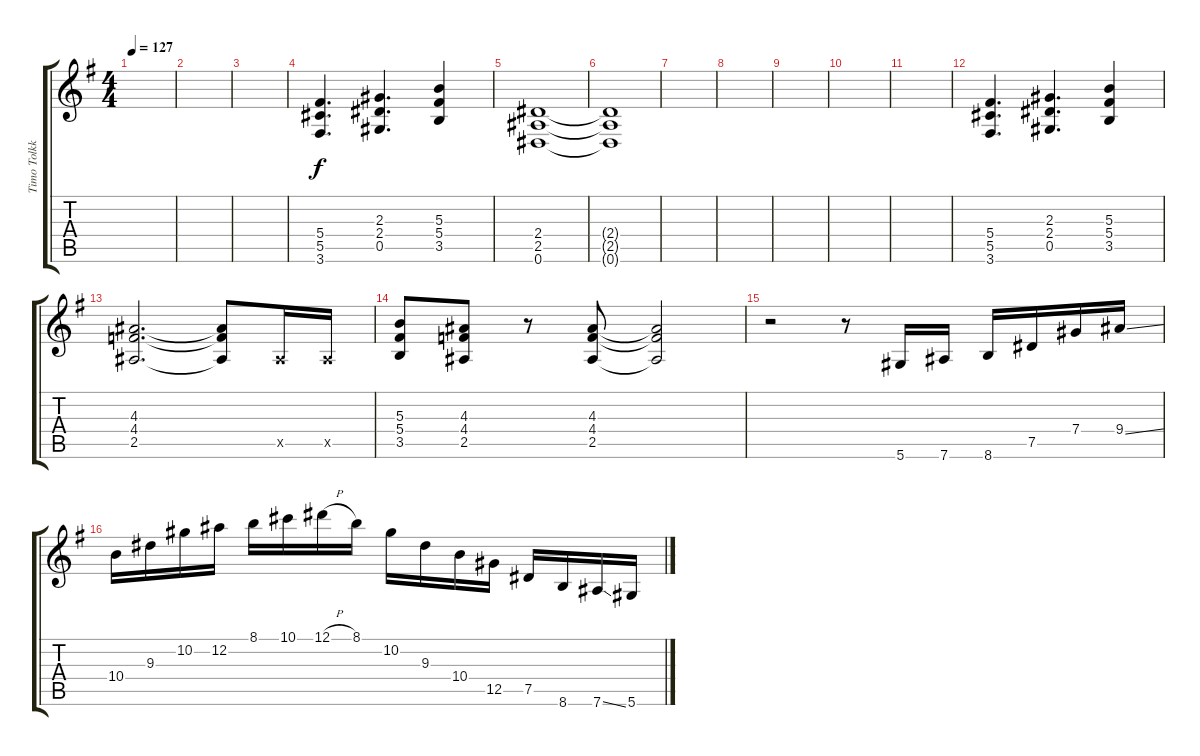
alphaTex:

\track ("Timo Tolkki II" "Timo Tolkk") {instrument distortionguitar}
\staff {score tabs}
\tuning (Eb4 Bb3 Gb3 Db3 Ab2 Eb2) {hide}
\ts (4 4)
\tempo 127
\clef g2
\ks g
|
|
|
(5.4 5.5 3.6).4{d volume 13} (2.3 2.4 0.5).4{d} (5.3 5.4 3.5).4 |
(2.4 2.5 0.6).1 |
(2.4{t} 2.5{t} 0.6{t}).1 |
|
|
|
|
|
(5.4 5.5 3.6).4{d volume 13} (2.3 2.4 0.5).4{d} (5.3 5.4 3.5).4 |
(4.3 4.4 2.5).2{d} (4.3{t} 4.4{t} 2.5{t}).8 2.5{x}.16 2.5{x}.16 |
(5.3 5.4 3.5).8 (4.3 4.4 2.5).8 r.8 (4.3 4.4 2.5).8 (4.3{t} 4.4{t} 2.5{t}).2 |
r.2 r.8 5.6.16{volume 16} 7.6.16 8.6.16 7.5.16 7.4.16 9.4{ss}.16 |
10.4.16 9.3.16 10.2.16 12.2.16 8.1.16 10.1.16 12.1{h}.16 8.1.16 10.2.16 9.3.16 10.4.16 12.5.16 7.5.16 8.6.16 7.6{ss}.16 5.6.16
